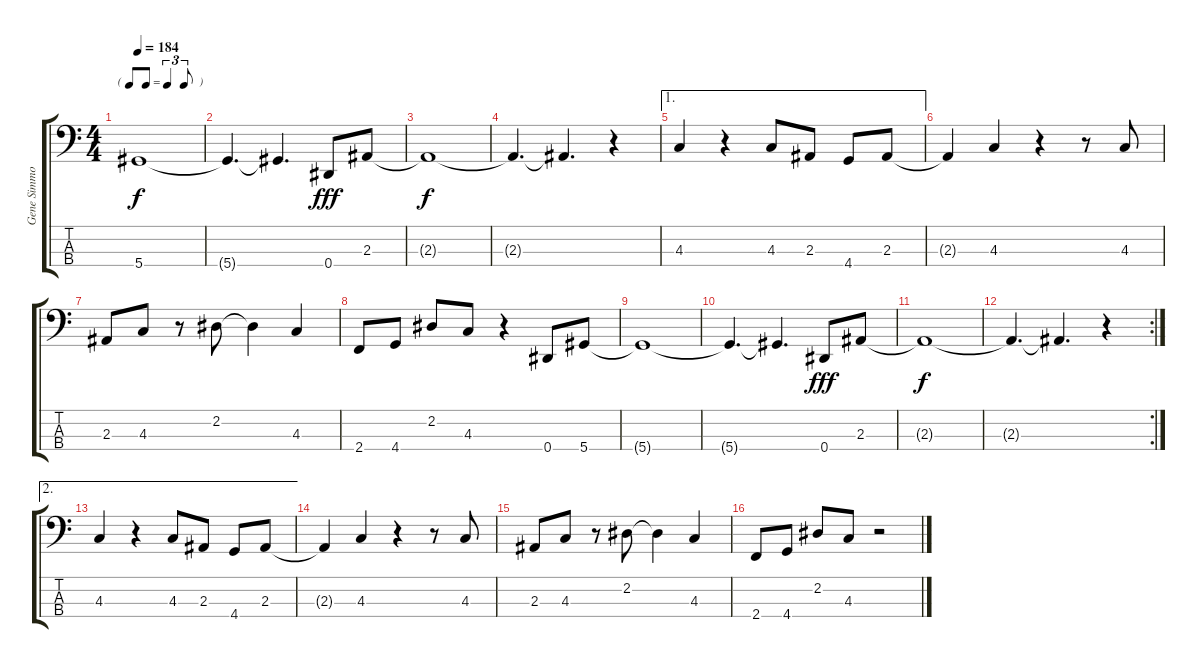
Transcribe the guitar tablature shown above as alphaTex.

\track ("Gene Simmons" "Gene Simmo") {instrument electricbassfinger}
\staff {score tabs}
\tuning (Gb2 Db2 Ab1 Eb1) {hide}
\ts (4 4)
\tf triplet8th
\tempo 184
\clef f4
\ks c
5.4{t}.1{dy f} |
5.4{t}.4{d} 5.4{t}.4{d} 0.4.8{dy fff} 2.3.8 |
2.3{t}.1{dy f} |
2.3{t}.4{d} 2.3{t}.4{d} r.4 |
\ae 1
4.3.4 r.4 4.3.8 2.3.8 4.4.8 2.3.8 |
2.3{t}.4 4.3.4 r.4 r.8 4.3.8 |
2.3.8 4.3.8 r.8 2.2.8 2.2{t}.4 4.3.4 |
2.4.8 4.4.8 2.2.8 4.3.8 r.4 0.4.8 5.4.8 |
5.4{t}.1 |
5.4{t}.4{d} 5.4{t}.4{d} 0.4.8{dy fff} 2.3.8 |
2.3{t}.1{dy f} |
\rc 2
2.3{t}.4{d} 2.3{t}.4{d} r.4 |
\ae 2
4.3.4 r.4 4.3.8 2.3.8 4.4.8 2.3.8 |
2.3{t}.4 4.3.4 r.4 r.8 4.3.8 |
2.3.8 4.3.8 r.8 2.2.8 2.2{t}.4 4.3.4 |
2.4.8 4.4.8 2.2.8 4.3.8 r.2
